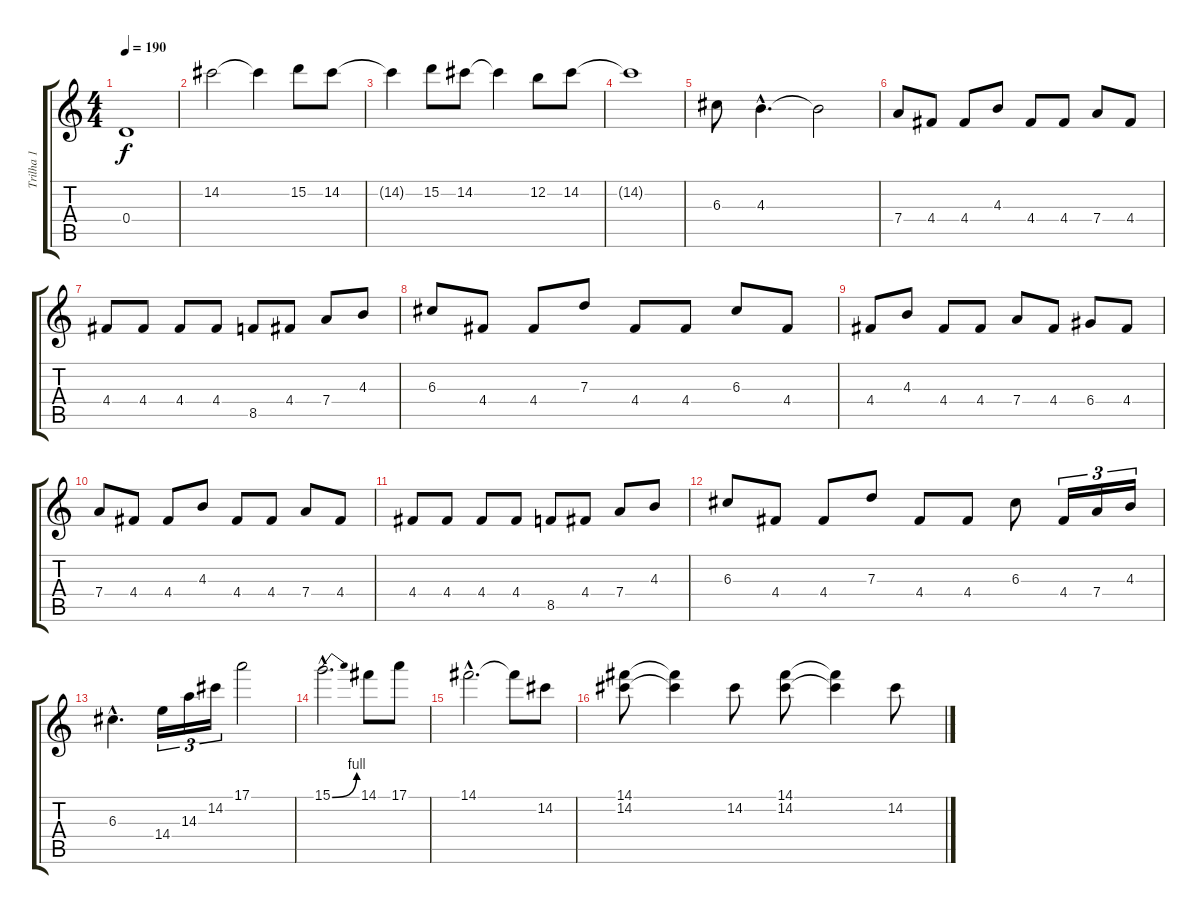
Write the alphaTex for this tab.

\track ("Trilha 1" "Trilha 1") {instrument distortionguitar}
\staff {score tabs}
\tuning (E4 B3 G3 D3 A2 E2) {hide}
\ts (4 4)
\tempo 190
\clef g2
\ks c
0.4.1{dy f} |
14.2.2 14.2{t}.4 15.2.8 14.2.8 |
14.2{t}.4 15.2.8 14.2.8 14.2{t}.4 12.2.8 14.2.8 |
14.2{t}.1 |
6.3.8 4.3{hac}.4{d} 4.3{t}.2 |
7.4.8 4.4.8 4.4.8 4.3.8 4.4.8 4.4.8 7.4.8 4.4.8 |
4.4.8 4.4.8 4.4.8 4.4.8 8.5.8 4.4.8 7.4.8 4.3.8 |
6.3.8 4.4.8 4.4.8 7.3.8 4.4.8 4.4.8 6.3.8 4.4.8 |
4.4.8 4.3.8 4.4.8 4.4.8 7.4.8 4.4.8 6.4.8 4.4.8 |
7.4.8 4.4.8 4.4.8 4.3.8 4.4.8 4.4.8 7.4.8 4.4.8 |
4.4.8 4.4.8 4.4.8 4.4.8 8.5.8 4.4.8 7.4.8 4.3.8 |
6.3.8 4.4.8 4.4.8 7.3.8 4.4.8 4.4.8 6.3.8 4.4.16{tu (3 2)} 7.4.16{tu (3 2)} 4.3.16{tu (3 2)} |
6.3{hac}.4{d} 14.4.16{tu (3 2)} 14.3.16{tu (3 2)} 14.2.16{tu (3 2)} 17.1.2 |
15.1{be (bend 0 0 60 4) hac}.2{d} 14.1.8 17.1.8 |
14.1{hac}.2{d} 14.1{t}.8 14.2.8 |
(14.1 14.2).8 (14.1{t} 14.2{t}).4 14.2.8 (14.1 14.2).8 (14.1{t} 14.2{t}).4 14.2.8
